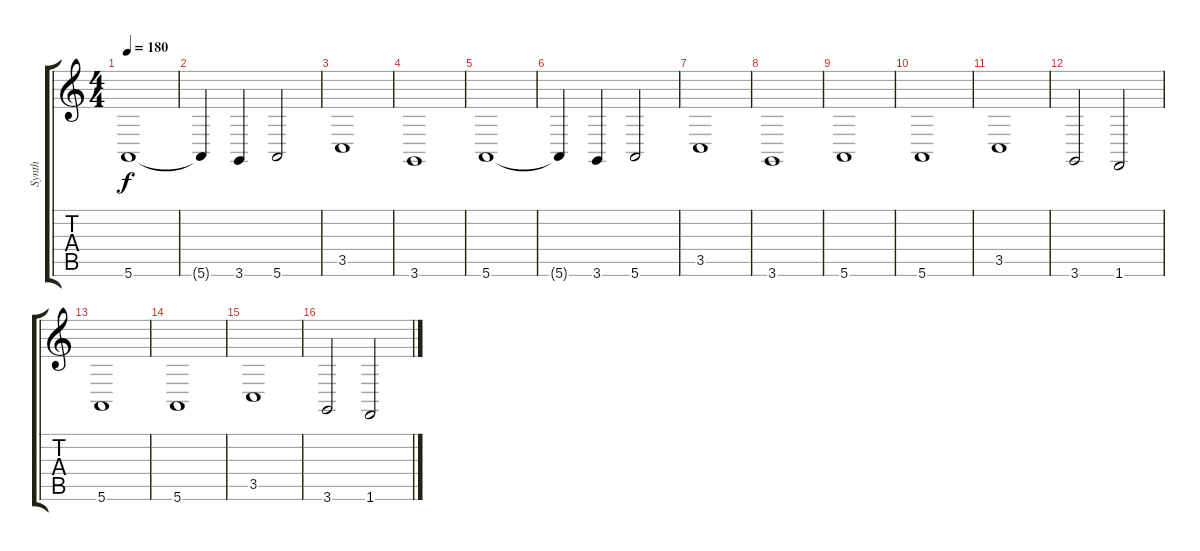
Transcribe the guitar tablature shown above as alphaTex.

\track ("Synth" "Synth") {instrument synthbrass2}
\staff {score tabs}
\tuning (E4 B3 G3 D3 A2 E2) {hide}
\ts (4 4)
\tempo 180
\clef g2
\ks c
5.6.1{dy f} |
5.6{t}.4 3.6.4 5.6.2 |
3.5.1 |
3.6.1 |
5.6.1 |
5.6{t}.4 3.6.4 5.6.2 |
3.5.1 |
3.6.1 |
5.6.1 |
5.6.1 |
3.5.1 |
3.6.2 1.6.2 |
5.6.1 |
5.6.1 |
3.5.1 |
3.6.2 1.6.2
